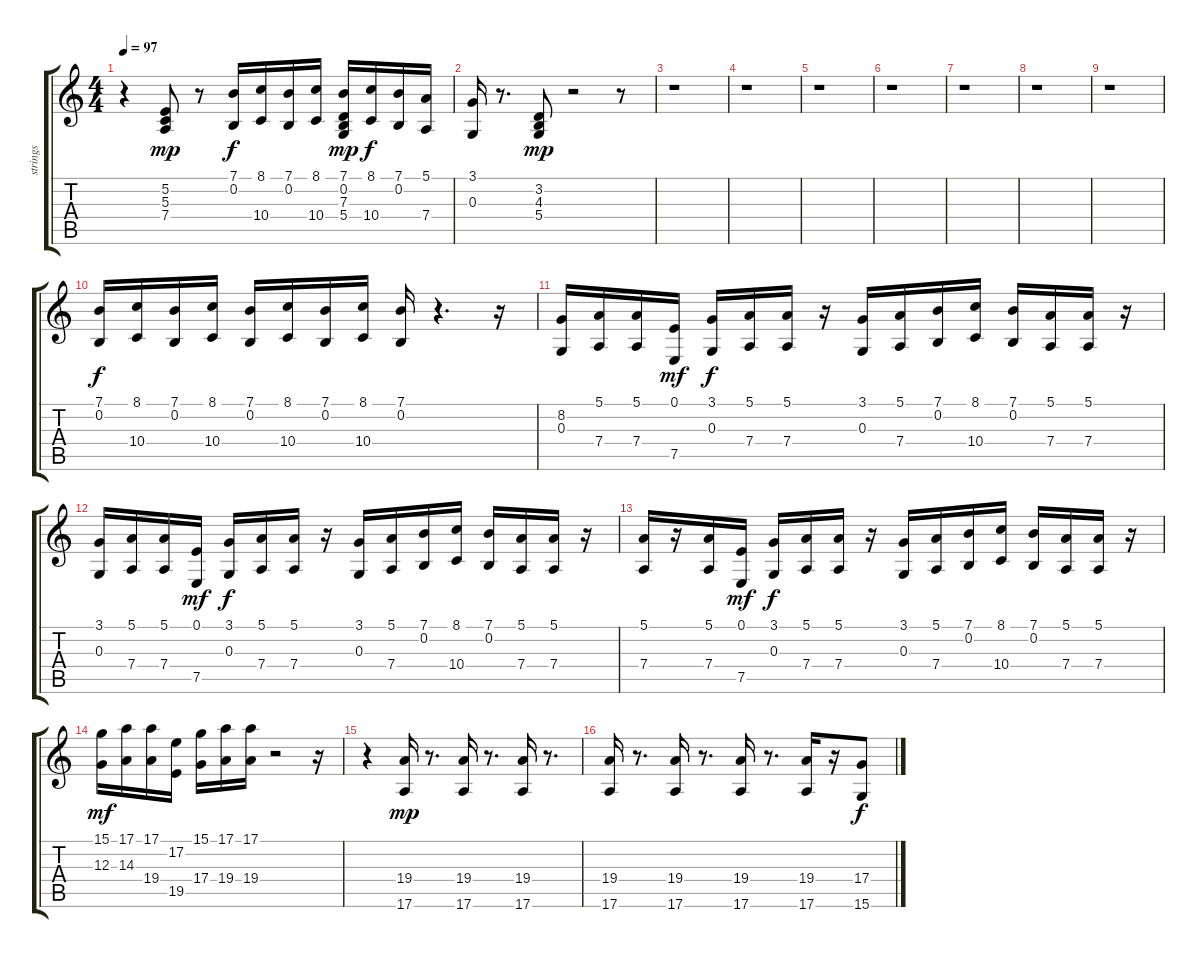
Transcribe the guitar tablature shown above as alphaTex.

\track ("strings" "strings") {instrument stringensemble1}
\staff {score tabs}
\tuning (E4 B3 G3 D3 A2 E2) {hide}
\ts (4 4)
\tempo 97
\clef g2
\ks c
r.4{dy f} (5.2 5.3 7.4).8{dy mp} r.8 (7.1 0.2).16{dy f} (8.1 10.4).16 (7.1 0.2).16 (8.1 10.4).16 (7.1 0.2 7.3 5.4).16{dy mp} (8.1 10.4).16{dy f} (7.1 0.2).16 (5.1 7.4).16 |
(3.1 0.3).16 r.8{d} (3.2 4.3 5.4).8{dy mp} r.2 r.8 |
r.1 |
r.1 |
r.1 |
r.1 |
r.1 |
r.1 |
r.1 |
(7.1 0.2).16{dy f} (8.1 10.4).16 (7.1 0.2).16 (8.1 10.4).16 (7.1 0.2).16 (8.1 10.4).16 (7.1 0.2).16 (8.1 10.4).16 (7.1 0.2).16 r.4{d} r.16 |
(8.2 0.3).16 (5.1 7.4).16 (5.1 7.4).16 (0.1 7.5).16{dy mf} (3.1 0.3).16{dy f} (5.1 7.4).16 (5.1 7.4).16 r.16 (3.1 0.3).16 (5.1 7.4).16 (7.1 0.2).16 (8.1 10.4).16 (7.1 0.2).16 (5.1 7.4).16 (5.1 7.4).16 r.16 |
(3.1 0.3).16 (5.1 7.4).16 (5.1 7.4).16 (0.1 7.5).16{dy mf} (3.1 0.3).16{dy f} (5.1 7.4).16 (5.1 7.4).16 r.16 (3.1 0.3).16 (5.1 7.4).16 (7.1 0.2).16 (8.1 10.4).16 (7.1 0.2).16 (5.1 7.4).16 (5.1 7.4).16 r.16 |
(5.1 7.4).16 r.16 (5.1 7.4).16 (0.1 7.5).16{dy mf} (3.1 0.3).16{dy f} (5.1 7.4).16 (5.1 7.4).16 r.16 (3.1 0.3).16 (5.1 7.4).16 (7.1 0.2).16 (8.1 10.4).16 (7.1 0.2).16 (5.1 7.4).16 (5.1 7.4).16 r.16 |
(15.1 12.3).16{dy mf} (17.1 14.3).16 (17.1 19.4).16 (17.2 19.5).16 (15.1 17.4).16 (17.1 19.4).16 (17.1 19.4).16 r.2 r.16 |
r.4 (19.4 17.6).16{dy mp} r.8{d} (19.4 17.6).16 r.8{d} (19.4 17.6).16 r.8{d} |
(19.4 17.6).16 r.8{d} (19.4 17.6).16 r.8{d} (19.4 17.6).16 r.8{d} (19.4 17.6).16 r.16 (17.4 15.6).8{dy f}
